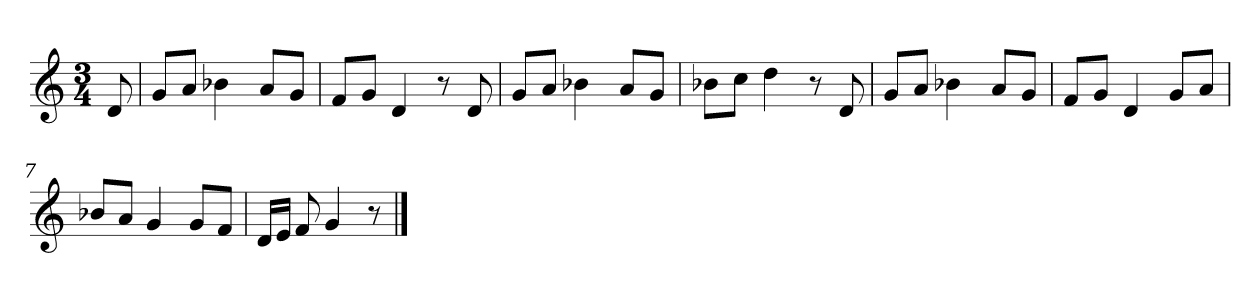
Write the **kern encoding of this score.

**kern
*part1
*staff1
*M3/4
=
8d
=1
8gL
8aJ
4b-X
8aL
8gJ
=2
8fL
8gJ
4d
8r
8d
=3
8gL
8aJ
4b-X
8aL
8gJ
=4
8b-XL
8ccJ
4dd
8r
8d
=5
8gL
8aJ
4b-X
8aL
8gJ
=6
8fL
8gJ
4d
8gL
8aJ
=7
8b-XL
8aJ
4g
8gL
8fJ
=8
16dLL
16eJJ
8f
4g
8r
==
*-
